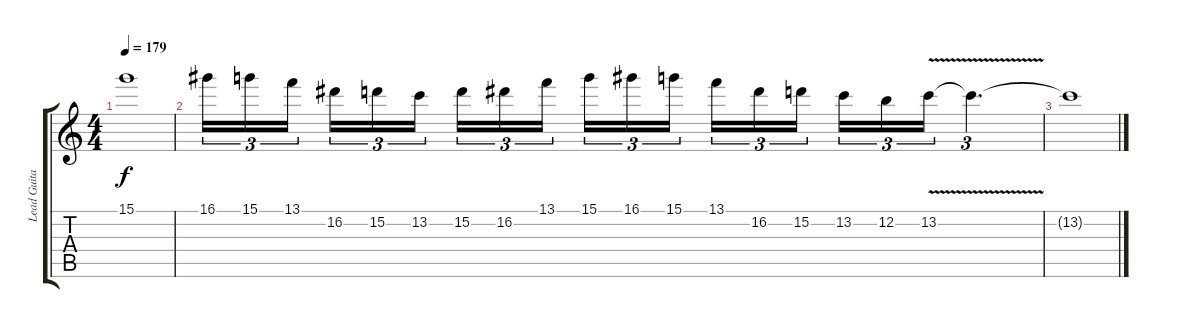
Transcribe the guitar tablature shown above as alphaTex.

\track ("Lead Guitar" "Lead Guita") {instrument distortionguitar}
\staff {score tabs}
\tuning (E4 B3 G3 D3 A2 E2) {hide}
\ts (4 4)
\tempo 179
\clef g2
\ks c
15.1{t}.1{dy f} |
16.1.16{tu (3 2)} 15.1.16{tu (3 2)} 13.1.16{tu (3 2) beam splitsecondary} 16.2.16{tu (3 2)} 15.2.16{tu (3 2)} 13.2.16{tu (3 2)} 15.2.16{tu (3 2)} 16.2.16{tu (3 2)} 13.1.16{tu (3 2) beam splitsecondary} 15.1.16{tu (3 2)} 16.1.16{tu (3 2)} 15.1.16{tu (3 2)} 13.1.16{tu (3 2)} 16.2.16{tu (3 2)} 15.2.16{tu (3 2) beam splitsecondary} 13.2.16{tu (3 2)} 12.2.16{tu (3 2)} 13.2{v}.16{tu (3 2)} 13.2{t}.4{d tu (3 2)} |
13.2{t}.1
